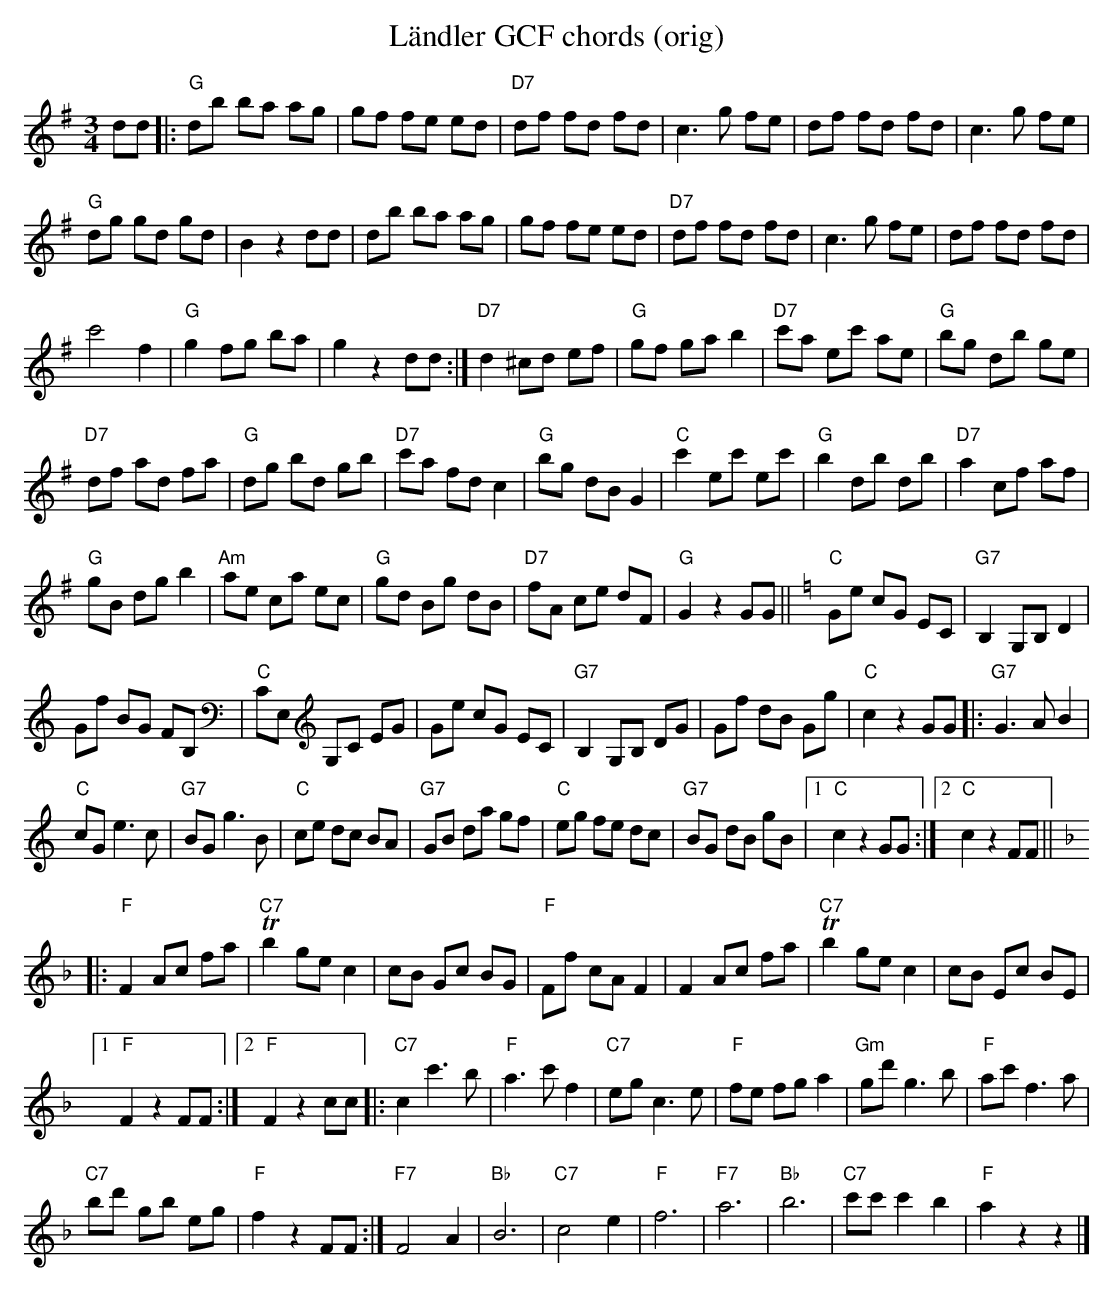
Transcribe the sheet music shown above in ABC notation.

X:1
T: L\"andler GCF chords (orig)
M:3/4
L:1/8
K:G %%MIDI gchordon
dd |: "G"db ba ag | gf fe ed | "D7"df fd fd | c3g fe | df fd fd | c3g fe |
"G"dg gd gd | B2z2dd | db ba ag | gf fe ed | "D7"df fd fd | c3g fe | df fd fd |
c'4f2 | "G"g2 fg ba | g2z2dd :| "D7"d2 ^cd ef | "G"gf ga b2 | "D7"c'a ec' ae | "G"bg db ge |
"D7"df ad fa | "G"dg bd gb | "D7"c'a fd c2 | "G"bg dB G2 | "C"c'2 ec' ec' | "G"b2 db db | "D7"a2 cf af |
"G"gB dg b2 | "Am"ae ca ec | "G"gd Bg dB | "D7"fA ce dF | "G"G2z2GG || [K:C] "C"Ge cG EC | "G7"B,2 G,B, D2 |
Gf BG FB, | "C"CE, G,C EG | Ge cG EC | "G7"B,2 G,B, DG | Gf dB Gg | "C"c2z2GG |: "G7"G3AB2 |
"C"cG e3c | "G7"BG g3B | "C"ce dc BA | "G7"GB da gf | "C"eg fe dc | "G7"BG dB gB |1 "C"c2z2GG :|2 "C"c2z2FF ||  [K:F]
|: "F"F2 Ac fa | "C7"Tb2ge c2 | cB Gc BG | "F"Ff cA F2 | F2 Ac fa | "C7"Tb2 ge c2 | cB Ec BE |1
"F"F2z2FF :|2 "F"F2z2cc |: "C7"c2c'3b | "F"a3c'f2 | "C7"eg c3e | "F"fe fga2 | "Gm"gd'g3b | "F"ac'f3a |
"C7"bd' gb eg | "F"f2z2FF :| "F7"F4A2 | "Bb"B6 | "C7"c4e2 | "F"f6 | "F7"a6 | "Bb"b6 | "C7"c'c'c'2b2 | "F"a2z2z2 |]
